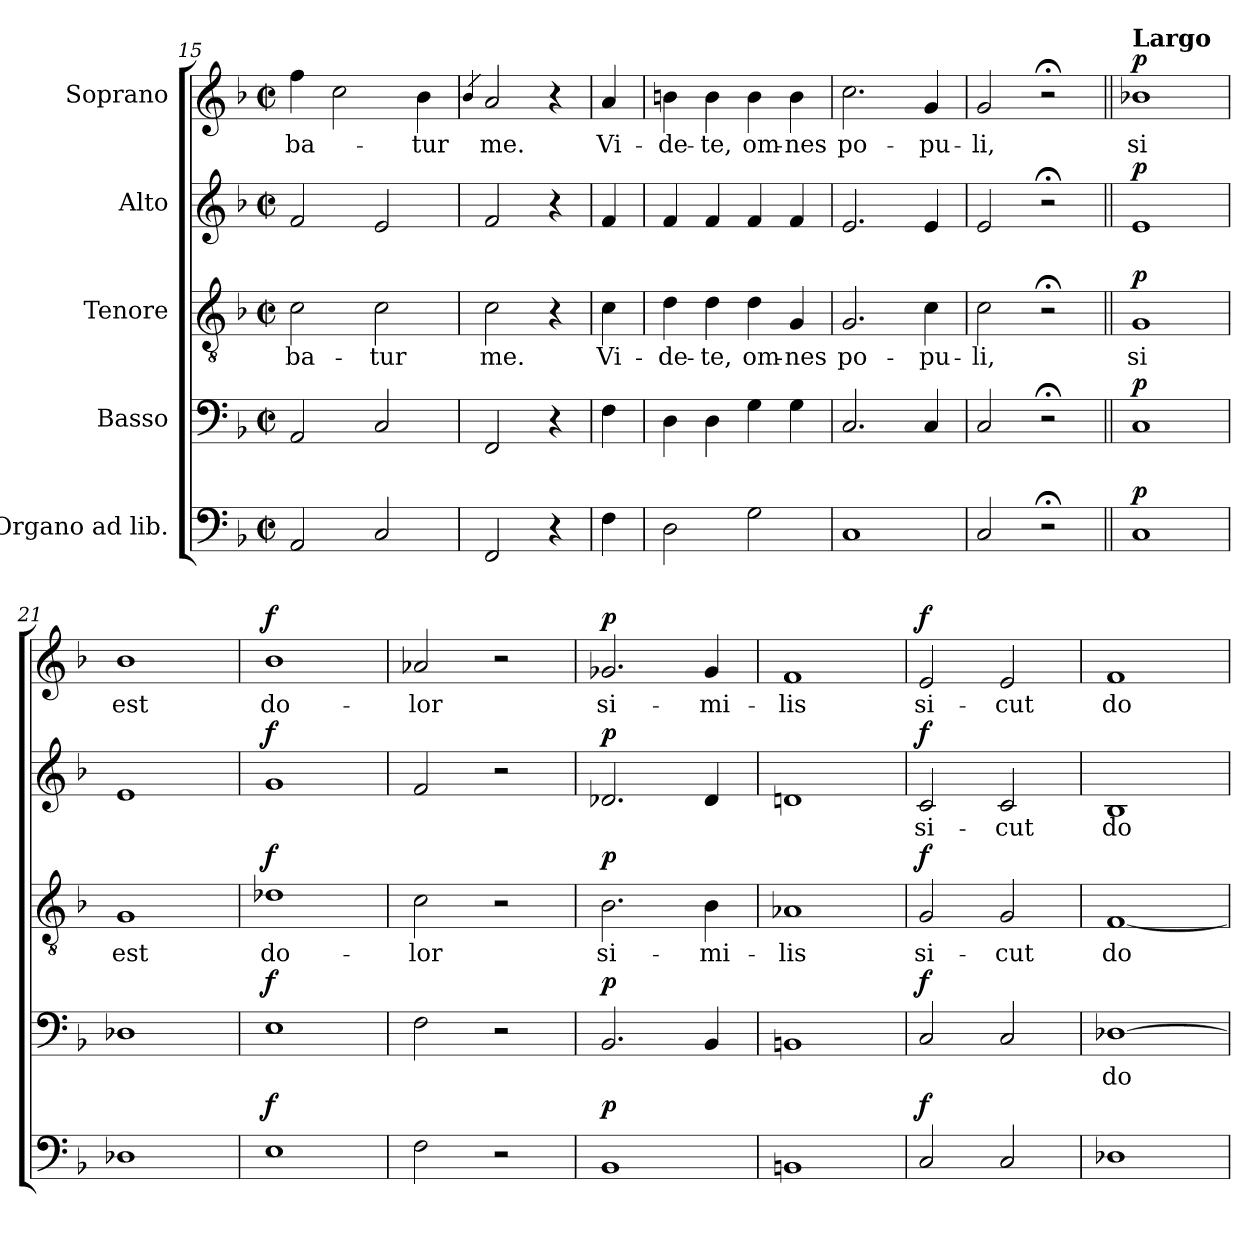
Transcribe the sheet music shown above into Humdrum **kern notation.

**kern	**dynam	**kern	**text	**dynam	**kern	**text	**dynam	**kern	**text	**dynam	**kern	**text	**dynam
*part5	*part5	*part4	*part4	*part4	*part3	*part3	*part3	*part2	*part2	*part2	*part1	*part1	*part1
*staff5	*staff5	*staff4	*staff4	*staff4	*staff3	*staff3	*staff3	*staff2	*staff2	*staff2	*staff1	*staff1	*staff1
*I"Organo ad lib.	*	*I"Basso	*	*	*I"Tenore	*	*	*I"Alto	*	*	*I"Soprano	*	*
*clefF4	*	*clefF4	*	*	*clefGv2	*	*	*clefG2	*	*	*clefG2	*	*
*k[b-]	*	*k[b-]	*	*	*k[b-]	*	*	*k[b-]	*	*	*k[b-]	*	*
*M2/2	*	*M2/2	*	*	*M2/2	*	*	*M2/2	*	*	*M2/2	*	*
*met(c|)	*	*met(c|)	*	*	*met(c|)	*	*	*met(c|)	*	*	*met(c|)	*	*
=15	=15	=15	=15	=15	=15	=15	=15	=15	=15	=15	=15	=15	=15
!	!	!	!	!	!	!LO:LY:b	!	!	!	!	!	!LO:LY:b	!
2AA/	.	2AA/	.	.	2c\	-ba-	.	2f/	.	.	4ff\	-ba-	.
.	.	.	.	.	.	.	.	.	.	.	2cc\	.	.
!	!	!	!	!	!	!LO:LY:b	!	!	!	!	!	!	!
2C/	.	2C/	.	.	2c\	-tur	.	2e/	.	.	.	.	.
!	!	!	!	!	!	!	!	!	!	!	!	!LO:LY:b	!
.	.	.	.	.	.	.	.	.	.	.	4b-\	-tur	.
=16	=16	=16	=16	=16	=16	=16	=16	=16	=16	=16	=16	=16	=16
.	.	.	.	.	.	.	.	.	.	.	4qb-/	.	.
!	!	!	!	!	!	!LO:LY:b	!	!	!	!	!	!LO:LY:b	!
2FF/	.	2FF/	.	.	2c\	me.	.	2f/	.	.	2a/	me.	.
4r	.	4r	.	.	4r	.	.	4r	.	.	4r	.	.
!!LO:LB:g=z
=16X1	=16X1	=16X1	=16X1	=16X1	=16X1	=16X1	=16X1	=16X1	=16X1	=16X1	=16X1	=16X1	=16X1
!	!	!	!	!	!	!LO:LY:b	!	!	!	!	!	!LO:LY:b	!
4F\	.	4F\	.	.	4c\	Vi-	.	4f/	.	.	4a/	Vi-	.
=17	=17	=17	=17	=17	=17	=17	=17	=17	=17	=17	=17	=17	=17
!	!	!	!	!	!	!LO:LY:b	!	!	!	!	!	!LO:LY:b	!
2D\	.	4D\	.	.	4d\	-de-	.	4f/	.	.	4bn\	-de-	.
!	!	!	!	!	!	!LO:LY:b	!	!	!	!	!	!LO:LY:b	!
.	.	4D\	.	.	4d\	-te,	.	4f/	.	.	4b\	-te,	.
!	!	!	!	!	!	!LO:LY:b	!	!	!	!	!	!LO:LY:b	!
2G\	.	4G\	.	.	4d\	om-	.	4f/	.	.	4b\	om-	.
!	!	!	!	!	!	!LO:LY:b	!	!	!	!	!	!LO:LY:b	!
.	.	4G\	.	.	4G/	-nes	.	4f/	.	.	4b\	-nes	.
=18	=18	=18	=18	=18	=18	=18	=18	=18	=18	=18	=18	=18	=18
!	!	!	!	!	!	!LO:LY:b	!	!	!	!	!	!LO:LY:b	!
1C	.	2.C/	.	.	2.G/	po-	.	2.e/	.	.	2.cc\	po-	.
!	!	!	!	!	!	!LO:LY:b	!	!	!	!	!	!LO:LY:b	!
.	.	4C/	.	.	4c\	-pu-	.	4e/	.	.	4g/	-pu-	.
=19	=19	=19	=19	=19	=19	=19	=19	=19	=19	=19	=19	=19	=19
!	!	!	!	!	!	!LO:LY:b	!	!	!	!	!	!LO:LY:b	!
2C/	.	2C/	.	.	2c\	-li,	.	2e/	.	.	2g/	-li,	.
2r;<	.	2r;<	.	.	2r;<	.	.	2r;<	.	.	2r;<	.	.
=20||	=20||	=20||	=20||	=20||	=20||	=20||	=20||	=20||	=20||	=20||	=20||	=20||	=20||
!	!	!	!	!	!	!	!	!	!	!	!LO:TX:a:B:t=Largo	!	!
!	!LO:DY:a	!	!	!LO:DY:a	!	!LO:LY:b	!LO:DY:a	!	!	!LO:DY:a	!	!LO:LY:b	!LO:DY:a
1C	p	1C	.	p	1G	si	p	1e	.	p	1b-X	si	p
=21	=21	=21	=21	=21	=21	=21	=21	=21	=21	=21	=21	=21	=21
!	!	!	!	!	!	!LO:LY:b	!	!	!	!	!	!LO:LY:b	!
1D-X	.	1D-X	.	.	1G	est	.	1e	.	.	1b-	est	.
=22	=22	=22	=22	=22	=22	=22	=22	=22	=22	=22	=22	=22	=22
!	!LO:DY:a	!	!	!LO:DY:a	!	!LO:LY:b	!LO:DY:a	!	!	!LO:DY:a	!	!LO:LY:b	!LO:DY:a
1E	f	1E	.	f	1d-X	do-	f	1g	.	f	1b-	do-	f
=23	=23	=23	=23	=23	=23	=23	=23	=23	=23	=23	=23	=23	=23
!	!	!	!	!	!	!LO:LY:b	!	!	!	!	!	!LO:LY:b	!
2F\	.	2F\	.	.	2c\	-lor	.	2f/	.	.	2a-X/	-lor	.
2r	.	2r	.	.	2r	.	.	2r	.	.	2r	.	.
=24	=24	=24	=24	=24	=24	=24	=24	=24	=24	=24	=24	=24	=24
!	!LO:DY:a	!	!	!LO:DY:a	!	!LO:LY:b	!LO:DY:a	!	!	!LO:DY:a	!	!LO:LY:b	!LO:DY:a
1BB-	p	2.BB-/	.	p	2.B-\	si-	p	2.d-X/	.	p	2.g-X/	si-	p
!	!	!	!	!	!	!LO:LY:b	!	!	!	!	!	!LO:LY:b	!
.	.	4BB-/	.	.	4B-\	-mi-	.	4d-/	.	.	4g-/	-mi-	.
=25	=25	=25	=25	=25	=25	=25	=25	=25	=25	=25	=25	=25	=25
!	!	!	!	!	!	!LO:LY:b	!	!	!	!	!	!LO:LY:b	!
1BBn	.	1BBn	.	.	1A-X	-lis	.	1dn	.	.	1f	-lis	.
=26	=26	=26	=26	=26	=26	=26	=26	=26	=26	=26	=26	=26	=26
!	!LO:DY:a	!	!	!LO:DY:a	!	!LO:LY:b	!LO:DY:a	!	!LO:LY:b	!LO:DY:a	!	!LO:LY:b	!LO:DY:a
2C/	f	2C/	.	f	2G/	si-	f	2c/	si-	f	2e/	si-	f
!	!	!	!	!	!	!LO:LY:b	!	!	!LO:LY:b	!	!	!LO:LY:b	!
2C/	.	2C/	.	.	2G/	-cut	.	2c/	-cut	.	2e/	-cut	.
!!LO:PB:g=z
=27	=27	=27	=27	=27	=27	=27	=27	=27	=27	=27	=27	=27	=27
!	!	!	!LO:LY:b	!	!	!LO:LY:b	!	!	!LO:LY:b	!	!	!LO:LY:b	!
1D-X	.	[1D-X	do-	.	[1F	do-	.	1B-	do-	.	1f	do-	.
=	=	=	=	=	=	=	=	=	=	=	=	=	=
*-	*-	*-	*-	*-	*-	*-	*-	*-	*-	*-	*-	*-	*-
